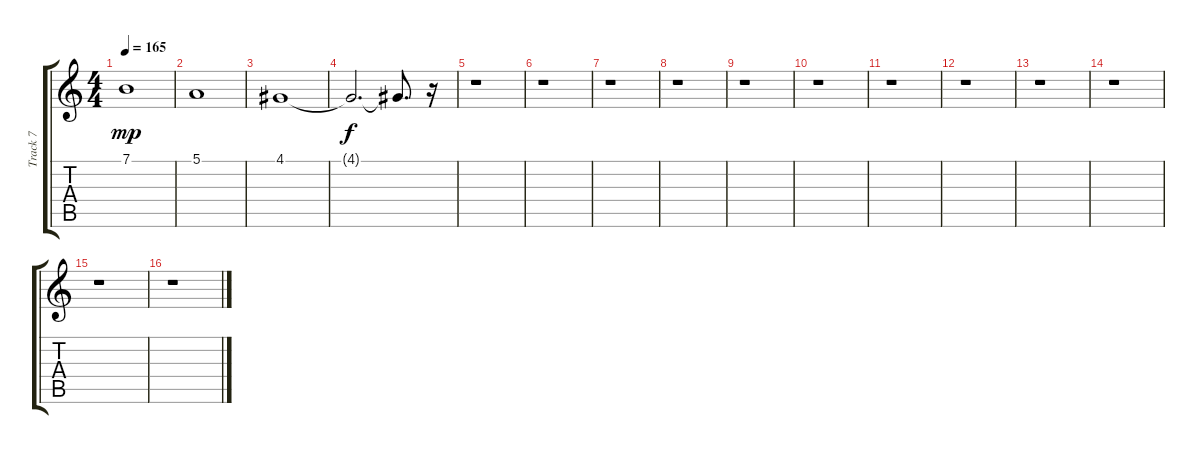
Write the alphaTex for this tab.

\track ("Track 7" "Track 7") {instrument synthstrings1}
\staff {score tabs}
\tuning (E4 B3 G3 D3 A2 E2) {hide}
\ts (4 4)
\tempo 165
\clef g2
\ks c
7.1.1{dy mp} |
5.1.1 |
4.1.1 |
4.1{t}.2{d dy f} 4.1{t}.8{d} r.16 |
r.1 |
r.1 |
r.1 |
r.1 |
r.1 |
r.1 |
r.1 |
r.1 |
r.1 |
r.1 |
r.1 |
r.1
